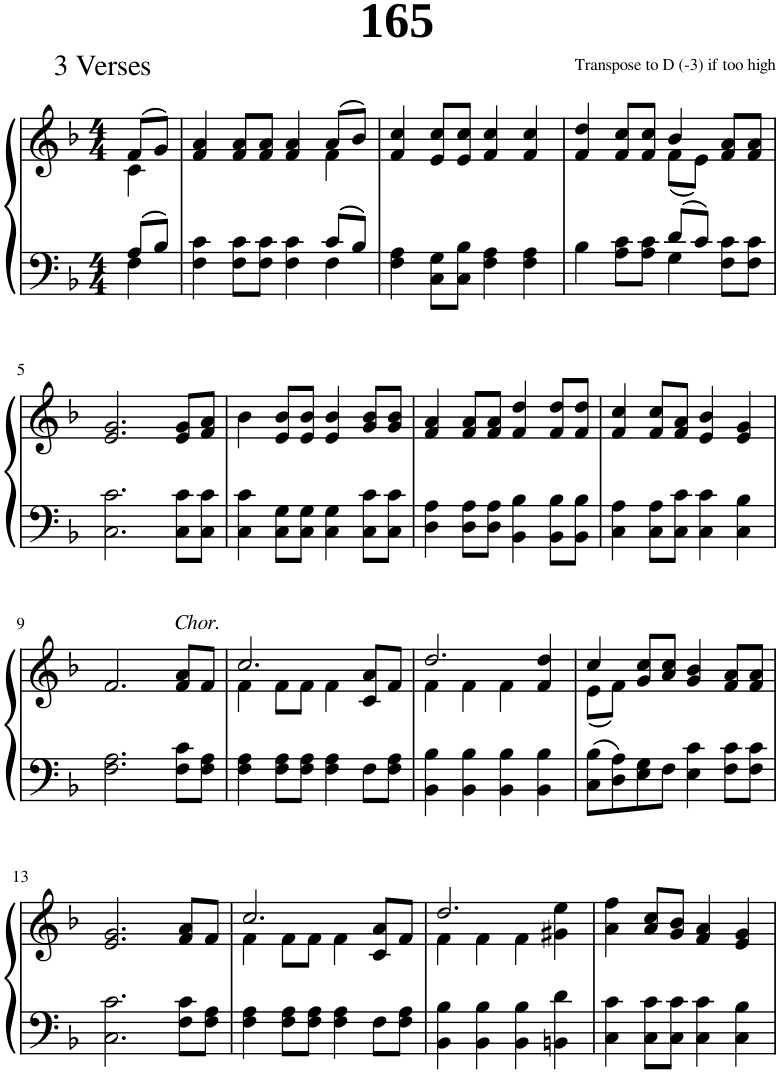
**kern	**kern
*part1	*part1
*staff2	*staff1
*I"Piano	*
*I'Pno.	*
*clefF4	*clefG2
*k[b-]	*k[b-]
*M4/4	*M4/4
=1	=1
*^	*^
8A/L	4F\	(8f/L	4c\
8B-/J	.	8g/J)	.
=2	=2	=2	=2
4F\ 4c\	2.ryy	4f/ 4a/	2.ryy
8F\ 8c\L	.	8f/ 8a/L	.
8F\ 8c\J	.	8f/ 8a/J	.
4F\ 4c\	.	4f/ 4a/	.
8c/L	4F\	(8a/L	4f\
8B-/J	.	8b-/J)	.
*v	*v	*	*
*	*v	*v
=3	=3
4F\ 4A\	4f/ 4cc/
8C\ 8G\L	8e/ 8cc/L
8C\ 8B-\J	8e/ 8cc/J
4F\ 4A\	4f/ 4cc/
4F\ 4A\	4f/ 4cc/
=4	=4
*^	*^
4ryy	4B-\	4f/ 4dd/	2ryy
4ryy	8A\ 8c\L	8f/ 8cc/L	.
.	8A\ 8c\J	8f/ 8cc/J	.
8d/L	4G\	4b-/	(8f\L
8c/J	.	.	8e\J)
4ryy	8F\ 8c\L	8f/ 8a/L	4ryy
.	8F\ 8c\J	8f/ 8a/J	.
*v	*v	*	*
*	*v	*v
!!LO:LB:g=z
=5	=5
2.C\ 2.c\	2.e/ 2.g/
8C\ 8c\L	8e/ 8g/L
8C\ 8c\J	8f/ 8a/J
=6	=6
4C\ 4c\	4b-\
8C\ 8G\L	8e/ 8b-/L
8C\ 8G\J	8e/ 8b-/J
4C\ 4G\	4e/ 4b-/
8C\ 8c\L	8g/ 8b-/L
8C\ 8c\J	8g/ 8b-/J
=7	=7
4D\ 4A\	4f/ 4a/
8D\ 8A\L	8f/ 8a/L
8D\ 8A\J	8f/ 8a/J
4BB-\ 4B-\	4f/ 4dd/
8BB-\ 8B-\L	8f/ 8dd/L
8BB-\ 8B-\J	8f/ 8dd/J
=8	=8
4C\ 4A\	4f/ 4cc/
8C\ 8A\L	8f/ 8cc/L
8C\ 8c\J	8f/ 8a/J
4C\ 4c\	4e/ 4b-/
4C\ 4B-\	4e/ 4g/
!!LO:LB:g=z
=9	=9
2.F\ 2.A\	2.f/
!	!LO:TX:a:i:t=Chor.
8F\ 8c\L	8f/ 8a/L
8F\ 8A\J	8f/J
=10	=10
*	*^
4F\ 4A\	2.cc/	4f\
8F\ 8A\L	.	8f\L
8F\ 8A\J	.	8f\J
4F\ 4A\	.	4f\
8F\L	8c/ 8a/L	4ryy
8F\ 8A\J	8f/J	.
=11	=11	=11
4BB-\ 4B-\	2.dd/	4f\
4BB-\ 4B-\	.	4f\
4BB-\ 4B-\	.	4f\
4BB-\ 4B-\	4f/ 4dd/	4ryy
=12	=12	=12
8C\ 8B-\L	4cc/	(8e\L
8D\ 8A\	.	8f\J)
8E\ 8G\	8g/ 8cc/L	2.ryy
8F\J	8a/ 8cc/J	.
4E\ 4c\	4g/ 4b-/	.
8F\ 8c\L	8f/ 8a/L	.
8F\ 8c\J	8f/ 8a/J	.
*	*v	*v
!!LO:LB:g=z
=13	=13
2.C\ 2.c\	2.e/ 2.g/
8F\ 8c\L	8f/ 8a/L
8F\ 8A\J	8f/J
=14	=14
*	*^
4F\ 4A\	2.cc/	4f\
8F\ 8A\L	.	8f\L
8F\ 8A\J	.	8f\J
4F\ 4A\	.	4f\
8F\L	8c/ 8a/L	4ryy
8F\ 8A\J	8f/J	.
=15	=15	=15
4BB-\ 4B-\	2.dd/	4f\
4BB-\ 4B-\	.	4f\
4BB-\ 4B-\	.	4f\
4BBn\ 4d\	4g#X\ 4ee\	4ryy
*	*v	*v
=16	=16
4C\ 4c\	4a\ 4ff\
8C\ 8c\L	8a/ 8cc/L
8C\ 8c\J	8g/ 8b-/J
4C\ 4c\	4f/ 4a/
4C\ 4B-\	4e/ 4g/
=	=
*-	*-
